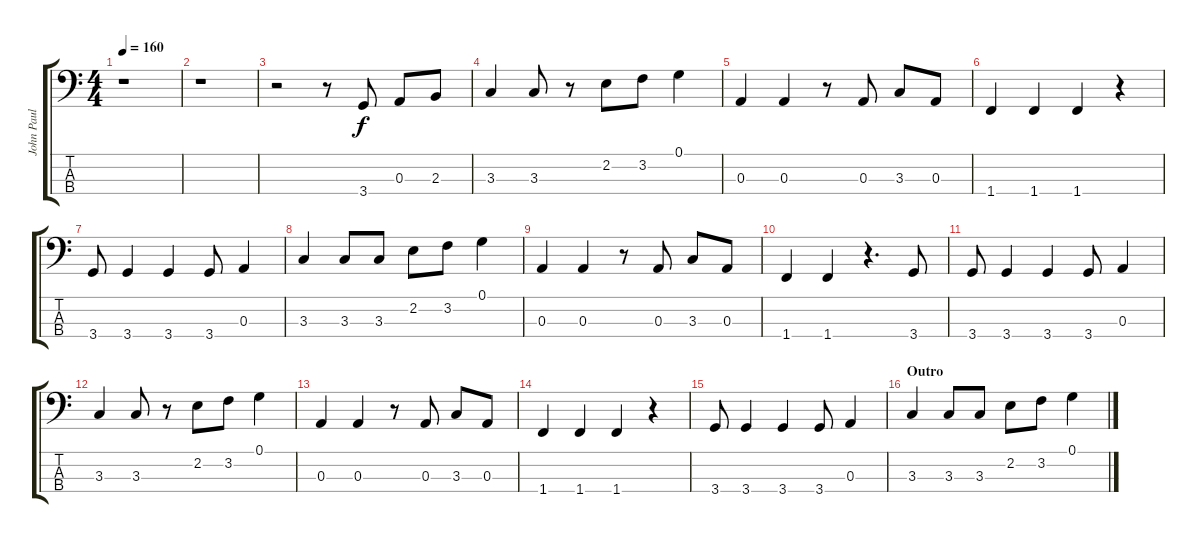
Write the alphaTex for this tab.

\track ("John Paul Jones" "John Paul ") {instrument electricbassfinger}
\staff {score tabs}
\tuning (G2 D2 A1 E1) {hide}
\ts (4 4)
\tempo 160
\clef f4
\ks c
r.1{dy f} |
r.1 |
r.2 r.8 3.4.8 0.3.8 2.3.8 |
3.3.4 3.3.8 r.8 2.2.8 3.2.8 0.1.4 |
0.3.4 0.3.4 r.8 0.3.8 3.3.8 0.3.8 |
1.4.4 1.4.4 1.4.4 r.4 |
3.4.8 3.4.4 3.4.4 3.4.8 0.3.4 |
3.3.4 3.3.8 3.3.8 2.2.8 3.2.8 0.1.4 |
0.3.4 0.3.4 r.8 0.3.8 3.3.8 0.3.8 |
1.4.4 1.4.4 r.4{d} 3.4.8 |
3.4.8 3.4.4 3.4.4 3.4.8 0.3.4 |
3.3.4 3.3.8 r.8 2.2.8 3.2.8 0.1.4 |
0.3.4 0.3.4 r.8 0.3.8 3.3.8 0.3.8 |
1.4.4 1.4.4 1.4.4 r.4 |
3.4.8 3.4.4 3.4.4 3.4.8 0.3.4 |
\section ("" "Outro")
3.3.4{volume 10} 3.3.8{volume 10} 3.3.8{volume 10} 2.2.8{volume 10} 3.2.8{volume 10} 0.1.4{volume 9}
